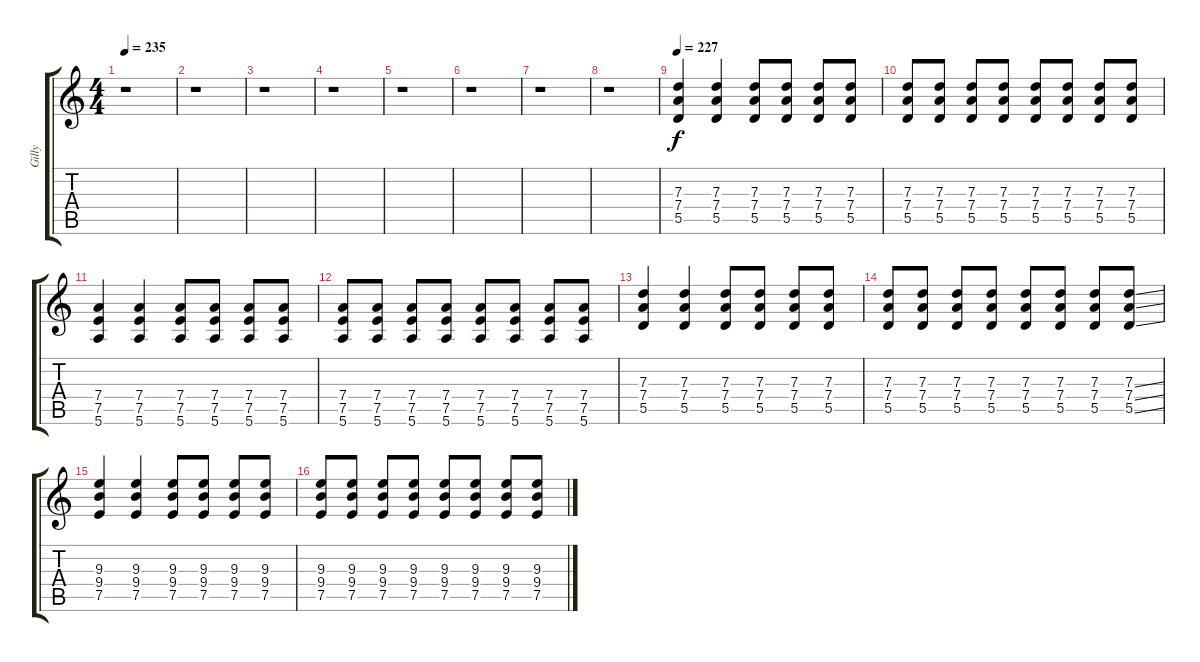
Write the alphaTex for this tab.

\track ("Gilly" "Gilly") {instrument distortionguitar}
\staff {score tabs}
\tuning (E4 B3 G3 D3 A2 E2) {hide}
\ts (4 4)
\tempo 235
\clef g2
\ks c
r.1{dy f} |
r.1 |
r.1 |
r.1 |
r.1 |
r.1 |
r.1 |
r.1 |
\tempo 227
(7.3 7.4 5.5).4 (7.3 7.4 5.5).4 (7.3 7.4 5.5).8 (7.3 7.4 5.5).8 (7.3 7.4 5.5).8 (7.3 7.4 5.5).8 |
(7.3 7.4 5.5).8 (7.3 7.4 5.5).8 (7.3 7.4 5.5).8 (7.3 7.4 5.5).8 (7.3 7.4 5.5).8 (7.3 7.4 5.5).8 (7.3 7.4 5.5).8 (7.3 7.4 5.5).8 |
(7.4 7.5 5.6).4 (7.4 7.5 5.6).4 (7.4 7.5 5.6).8 (7.4 7.5 5.6).8 (7.4 7.5 5.6).8 (7.4 7.5 5.6).8 |
(7.4 7.5 5.6).8 (7.4 7.5 5.6).8 (7.4 7.5 5.6).8 (7.4 7.5 5.6).8 (7.4 7.5 5.6).8 (7.4 7.5 5.6).8 (7.4 7.5 5.6).8 (7.4 7.5 5.6).8 |
(7.3 7.4 5.5).4 (7.3 7.4 5.5).4 (7.3 7.4 5.5).8 (7.3 7.4 5.5).8 (7.3 7.4 5.5).8 (7.3 7.4 5.5).8 |
(7.3 7.4 5.5).8 (7.3 7.4 5.5).8 (7.3 7.4 5.5).8 (7.3 7.4 5.5).8 (7.3 7.4 5.5).8 (7.3 7.4 5.5).8 (7.3 7.4 5.5).8 (7.3{ss} 7.4{ss} 5.5{ss}).8 |
(9.3 9.4 7.5).4 (9.3 9.4 7.5).4 (9.3 9.4 7.5).8 (9.3 9.4 7.5).8 (9.3 9.4 7.5).8 (9.3 9.4 7.5).8 |
(9.3 9.4 7.5).8 (9.3 9.4 7.5).8 (9.3 9.4 7.5).8 (9.3 9.4 7.5).8 (9.3 9.4 7.5).8 (9.3 9.4 7.5).8 (9.3 9.4 7.5).8 (9.3 9.4 7.5).8
